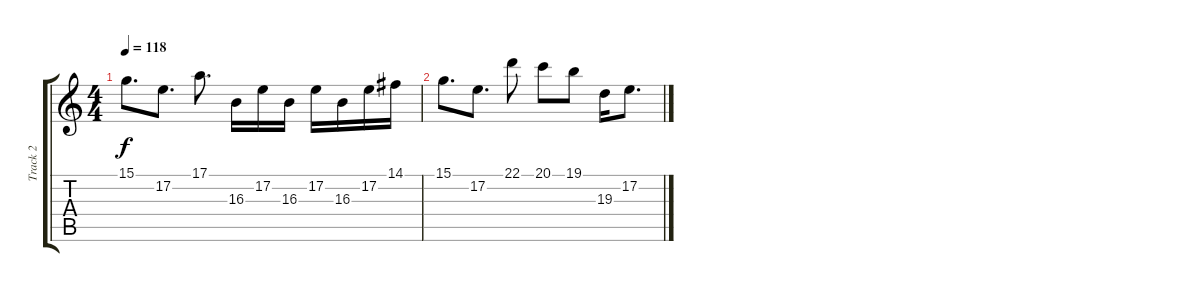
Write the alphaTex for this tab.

\track ("Track 2" "Track 2") {instrument synthstrings1}
\staff {score tabs}
\tuning (E4 B3 G3 D3 A2 E2) {hide}
\ts (4 4)
\tempo 118
\clef g2
\ks c
15.1.8{d dy f} 17.2.8{d} 17.1.8{d} 16.3.16 17.2.16 16.3.16 17.2.16 16.3.16 17.2.16 14.1.16 |
15.1.8{d} 17.2.8{d} 22.1.8 20.1.8 19.1.8 19.3.16 17.2.8{d}
